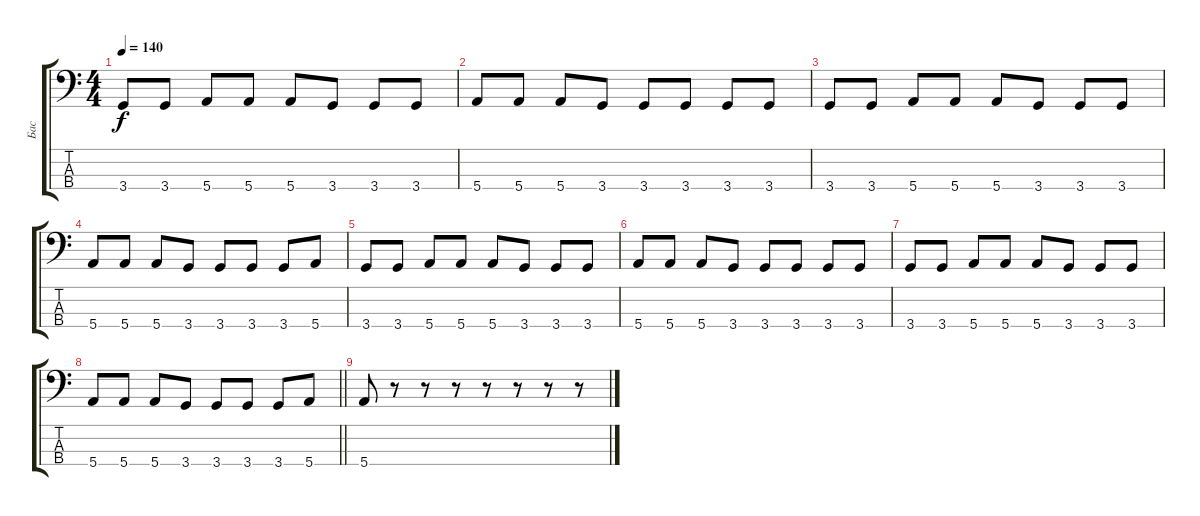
\track ("Бас" "Бас") {instrument electricbassfinger}
\staff {score tabs}
\tuning (G2 D2 A1 E1) {hide}
\ts (4 4)
\tempo 140
\clef f4
\ks c
3.4.8{dy f} 3.4.8 5.4.8 5.4.8 5.4.8 3.4.8 3.4.8 3.4.8 |
5.4.8 5.4.8 5.4.8 3.4.8 3.4.8 3.4.8 3.4.8 3.4.8 |
3.4.8 3.4.8 5.4.8 5.4.8 5.4.8 3.4.8 3.4.8 3.4.8 |
5.4.8 5.4.8 5.4.8 3.4.8 3.4.8 3.4.8 3.4.8 5.4.8 |
3.4.8 3.4.8 5.4.8 5.4.8 5.4.8 3.4.8 3.4.8 3.4.8 |
5.4.8 5.4.8 5.4.8 3.4.8 3.4.8 3.4.8 3.4.8 3.4.8 |
3.4.8 3.4.8 5.4.8 5.4.8 5.4.8 3.4.8 3.4.8 3.4.8 |
\barLineRight lightlight
5.4.8 5.4.8 5.4.8 3.4.8 3.4.8 3.4.8 3.4.8 5.4.8 |
5.4.8 r.8 r.8 r.8 r.8 r.8 r.8 r.8
